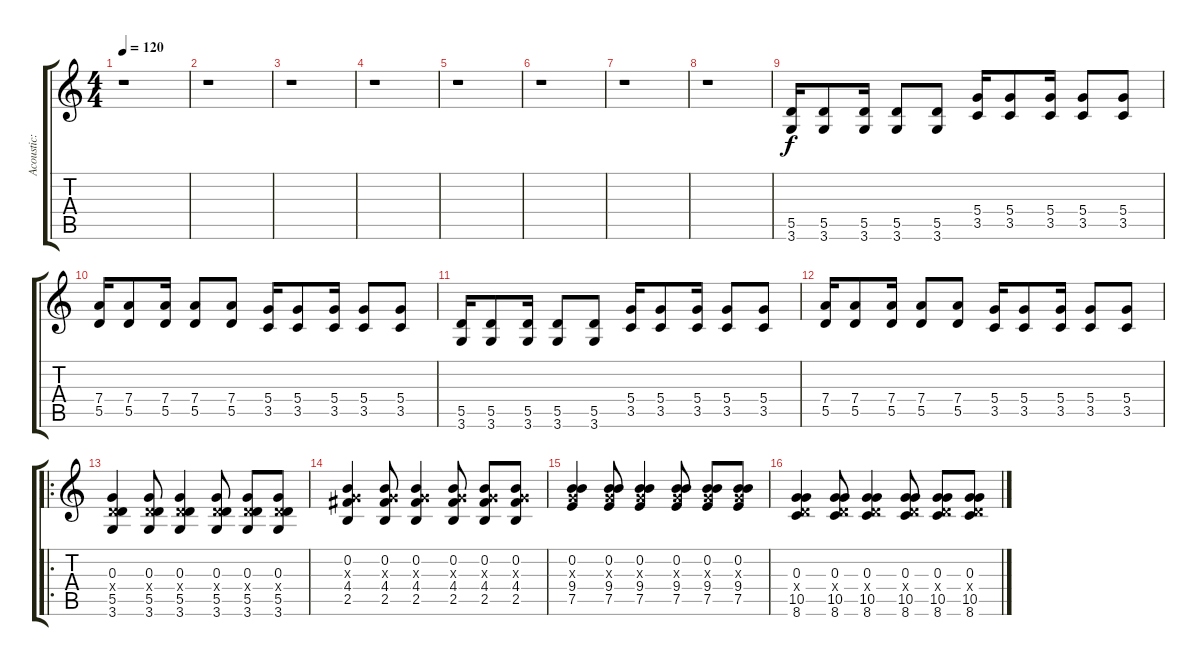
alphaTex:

\track ("Acoustic: Дима" "Acoustic: ") {instrument acousticguitarsteel}
\staff {score tabs}
\tuning (E4 B3 G3 D3 A2 E2) {hide}
\ts (4 4)
\tempo 120
\clef g2
\ks c
r.1{dy f} |
r.1 |
r.1 |
r.1 |
r.1 |
r.1 |
r.1 |
r.1 |
(5.5 3.6).16{instrument electricguitarmuted} (5.5 3.6).8 (5.5 3.6).16 (5.5 3.6).8 (5.5 3.6).8 (5.4 3.5).16 (5.4 3.5).8 (5.4 3.5).16 (5.4 3.5).8 (5.4 3.5).8 |
(7.4 5.5).16 (7.4 5.5).8 (7.4 5.5).16 (7.4 5.5).8 (7.4 5.5).8 (5.4 3.5).16 (5.4 3.5).8 (5.4 3.5).16 (5.4 3.5).8 (5.4 3.5).8 |
(5.5 3.6).16 (5.5 3.6).8 (5.5 3.6).16 (5.5 3.6).8 (5.5 3.6).8 (5.4 3.5).16 (5.4 3.5).8 (5.4 3.5).16 (5.4 3.5).8 (5.4 3.5).8 |
(7.4 5.5).16 (7.4 5.5).8 (7.4 5.5).16 (7.4 5.5).8 (7.4 5.5).8 (5.4 3.5).16 (5.4 3.5).8 (5.4 3.5).16 (5.4 3.5).8 (5.4 3.5).8 |
\ro
(0.3 0.4{x} 5.5 3.6).4{instrument acousticguitarsteel} (0.3 0.4{x} 5.5 3.6).8 (0.3 0.4{x} 5.5 3.6).4 (0.3 0.4{x} 5.5 3.6).8 (0.3 0.4{x} 5.5 3.6).8 (0.3 0.4{x} 5.5 3.6).8 |
(0.2 0.3{x} 4.4 2.5).4 (0.2 0.3{x} 4.4 2.5).8 (0.2 0.3{x} 4.4 2.5).4 (0.2 0.3{x} 4.4 2.5).8 (0.2 0.3{x} 4.4 2.5).8 (0.2 0.3{x} 4.4 2.5).8 |
(0.2 0.3{x} 9.4 7.5).4 (0.2 0.3{x} 9.4 7.5).8 (0.2 0.3{x} 9.4 7.5).4 (0.2 0.3{x} 9.4 7.5).8 (0.2 0.3{x} 9.4 7.5).8 (0.2 0.3{x} 9.4 7.5).8 |
(0.3 0.4{x} 10.5 8.6).4 (0.3 0.4{x} 10.5 8.6).8 (0.3 0.4{x} 10.5 8.6).4 (0.3 0.4{x} 10.5 8.6).8 (0.3 0.4{x} 10.5 8.6).8 (0.3 0.4{x} 10.5 8.6).8
